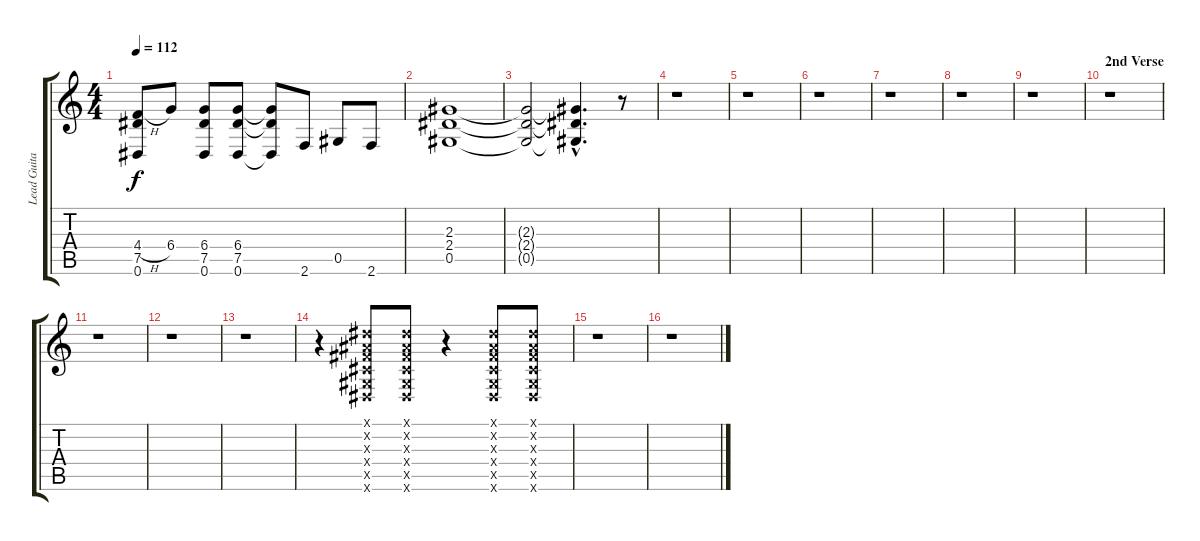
\track ("Lead Guitars" "Lead Guita") {instrument distortionguitar}
\staff {score tabs}
\tuning (Eb4 Bb3 Gb3 Db3 Ab2 Eb2) {hide}
\ts (4 4)
\tempo 112
\clef g2
\ks c
(4.4{h} 7.5 0.6).8{dy f} 6.4.8 (6.4 7.5 0.6).8 (6.4 7.5 0.6).8 (6.4{t} 7.5{t} 0.6{t}).8 2.6.8 0.5.8 2.6.8 |
(2.3 2.4 0.5).1 |
(2.3{t} 2.4{t} 0.5{t}).2 (2.3{hac t} 2.4{hac t} 0.5{hac t}).4{d} r.8 |
r.1 |
r.1 |
r.1 |
r.1 |
r.1 |
r.1 |
\section ("" "2nd Verse")
r.1 |
r.1 |
r.1 |
r.1 |
r.4 (0.1{x} 0.2{x} 0.3{x} 0.4{x} 0.5{x} 0.6{x}).8 (0.1{x} 0.2{x} 0.3{x} 0.4{x} 0.5{x} 0.6{x}).8 r.4 (0.1{x} 0.2{x} 0.3{x} 0.4{x} 0.5{x} 0.6{x}).8 (0.1{x} 0.2{x} 0.3{x} 0.4{x} 0.5{x} 0.6{x}).8 |
r.1 |
r.1
